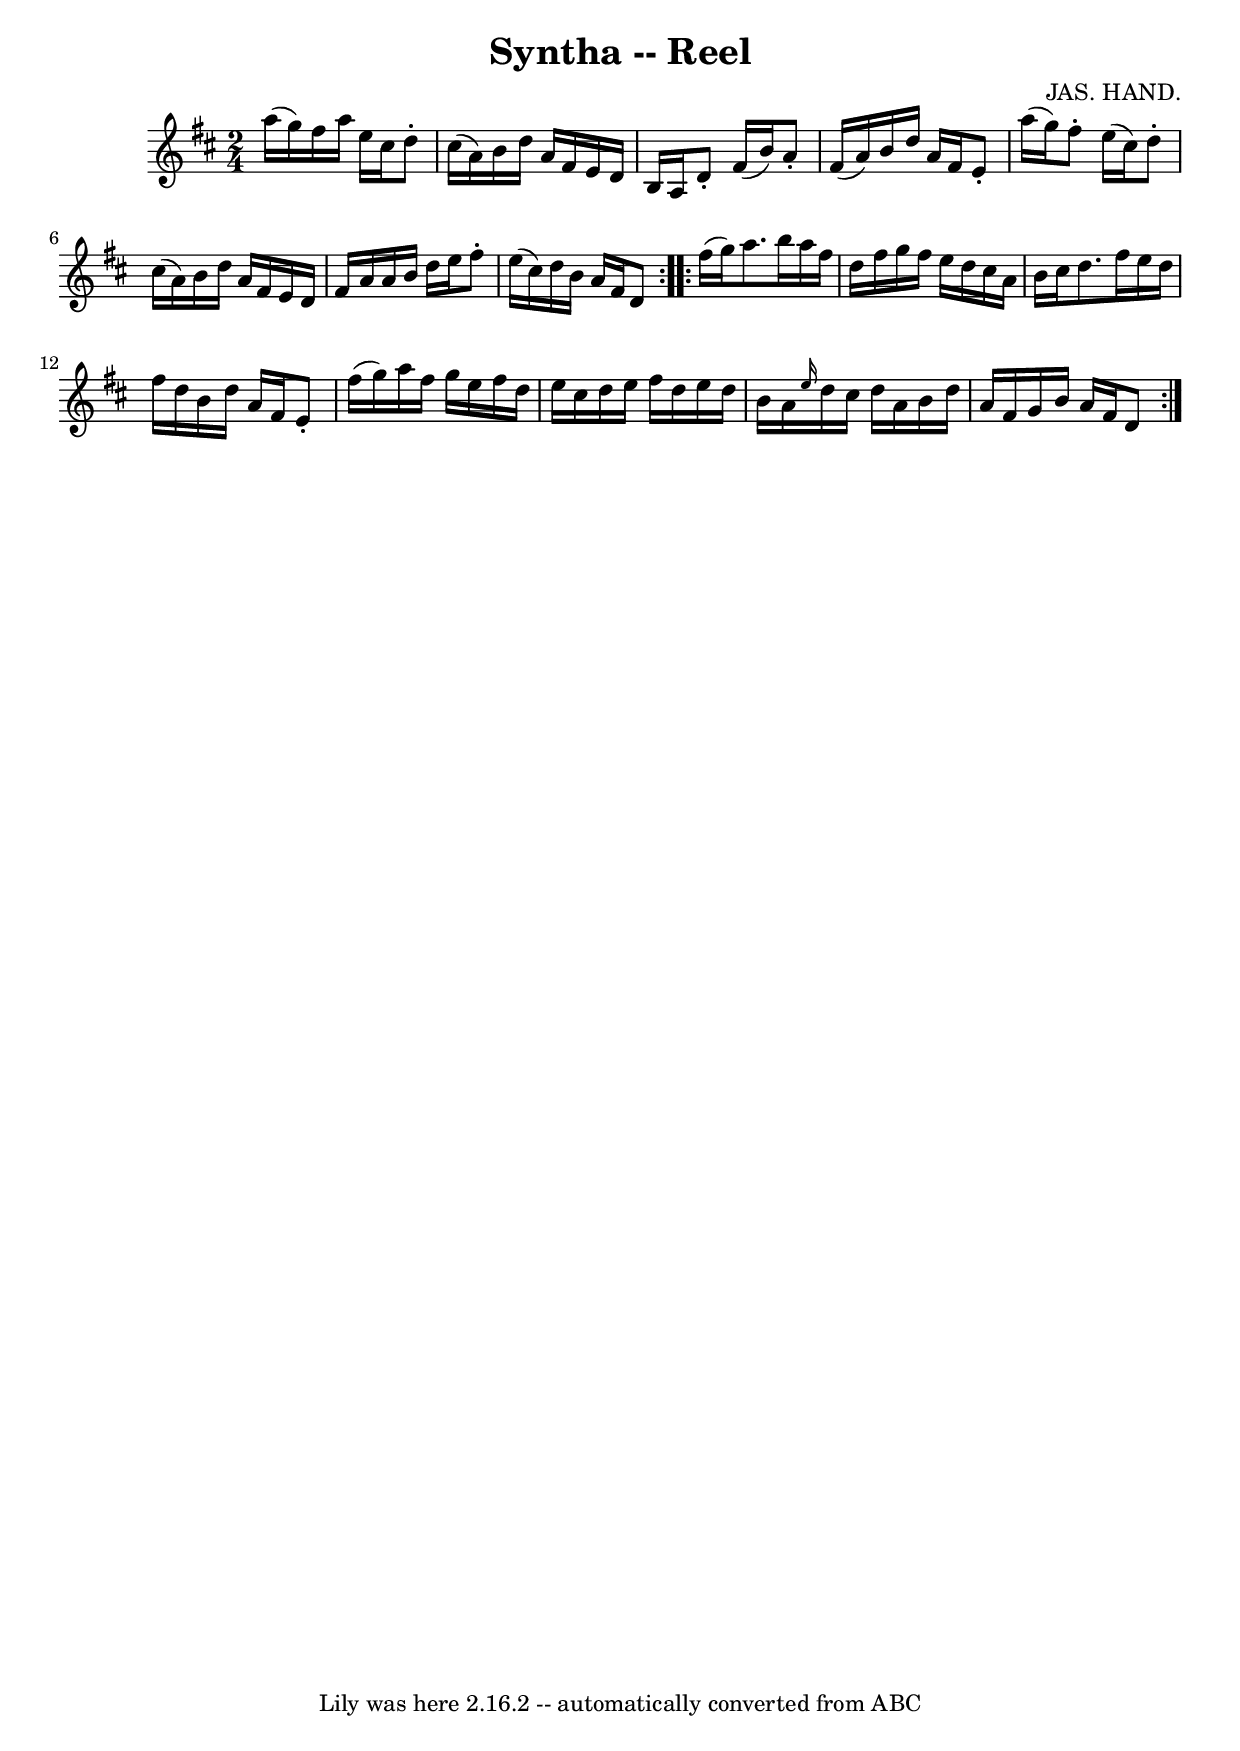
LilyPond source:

\version "2.7.40"
\include "Mammoth.ily"
\header {
	book = "Ryan's Mammoth Collection"
	composer = "JAS. HAND."
	crossRefNumber = "1"
	footnotes = "\\\\142"
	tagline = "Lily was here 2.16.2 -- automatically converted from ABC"
	title = "Syntha -- Reel"
}
voicedefault =  {
\set Score.defaultBarType = "empty"

\repeat volta 2 {
\time 2/4 \key d \major a''16 (g''16) |
 fis''16 a''16    
e''16 cis''16 d''8 -. cis''16 (a'16)   |
 b'16 d''16   
 a'16 fis'16 e'16 d'16 b16 a16    |
 d'8 -. fis'16 (
b'16) a'8 -. fis'16 (a'16)   |
 b'16 d''16 a'16    
fis'16 e'8 -. a''16 (g''16)   |
 fis''8 -. e''16 (
cis''16) d''8 -. cis''16 (a'16)   |
 b'16 d''16 a'16 
 fis'16 e'16 d'16 fis'16 a'16    |
 a'16 b'16 d''16 
 e''16 fis''8 -. e''16 (cis''16)   |
 d''16 b'16    
a'16 fis'16 d'8    } \repeat volta 2 { fis''16 (g''16) |
 
 a''8. b''16 a''16 fis''16 d''16 fis''16    |
 g''16  
 fis''16 e''16 d''16 cis''16 a'16 b'16 cis''16    |
   
d''8. fis''16 e''16 d''16 fis''16 d''16    |
 b'16    
d''16 a'16 fis'16 e'8 -. fis''16 (g''16)   |
 a''16  
 fis''16 g''16 e''16 fis''16 d''16 e''16 cis''16    |
 
 d''16 e''16 fis''16 d''16 e''16 d''16 b'16 a'16    
|
 \grace { e''16  } d''16 cis''16 d''16 a'16 b'16    
d''16 a'16 fis'16    |
 g'16 b'16 a'16 fis'16 d'8  }  
 
}

\score{
    <<

	\context Staff="default"
	{
	    \voicedefault 
	}

    >>
	\layout {
	}
	\midi {}
}
